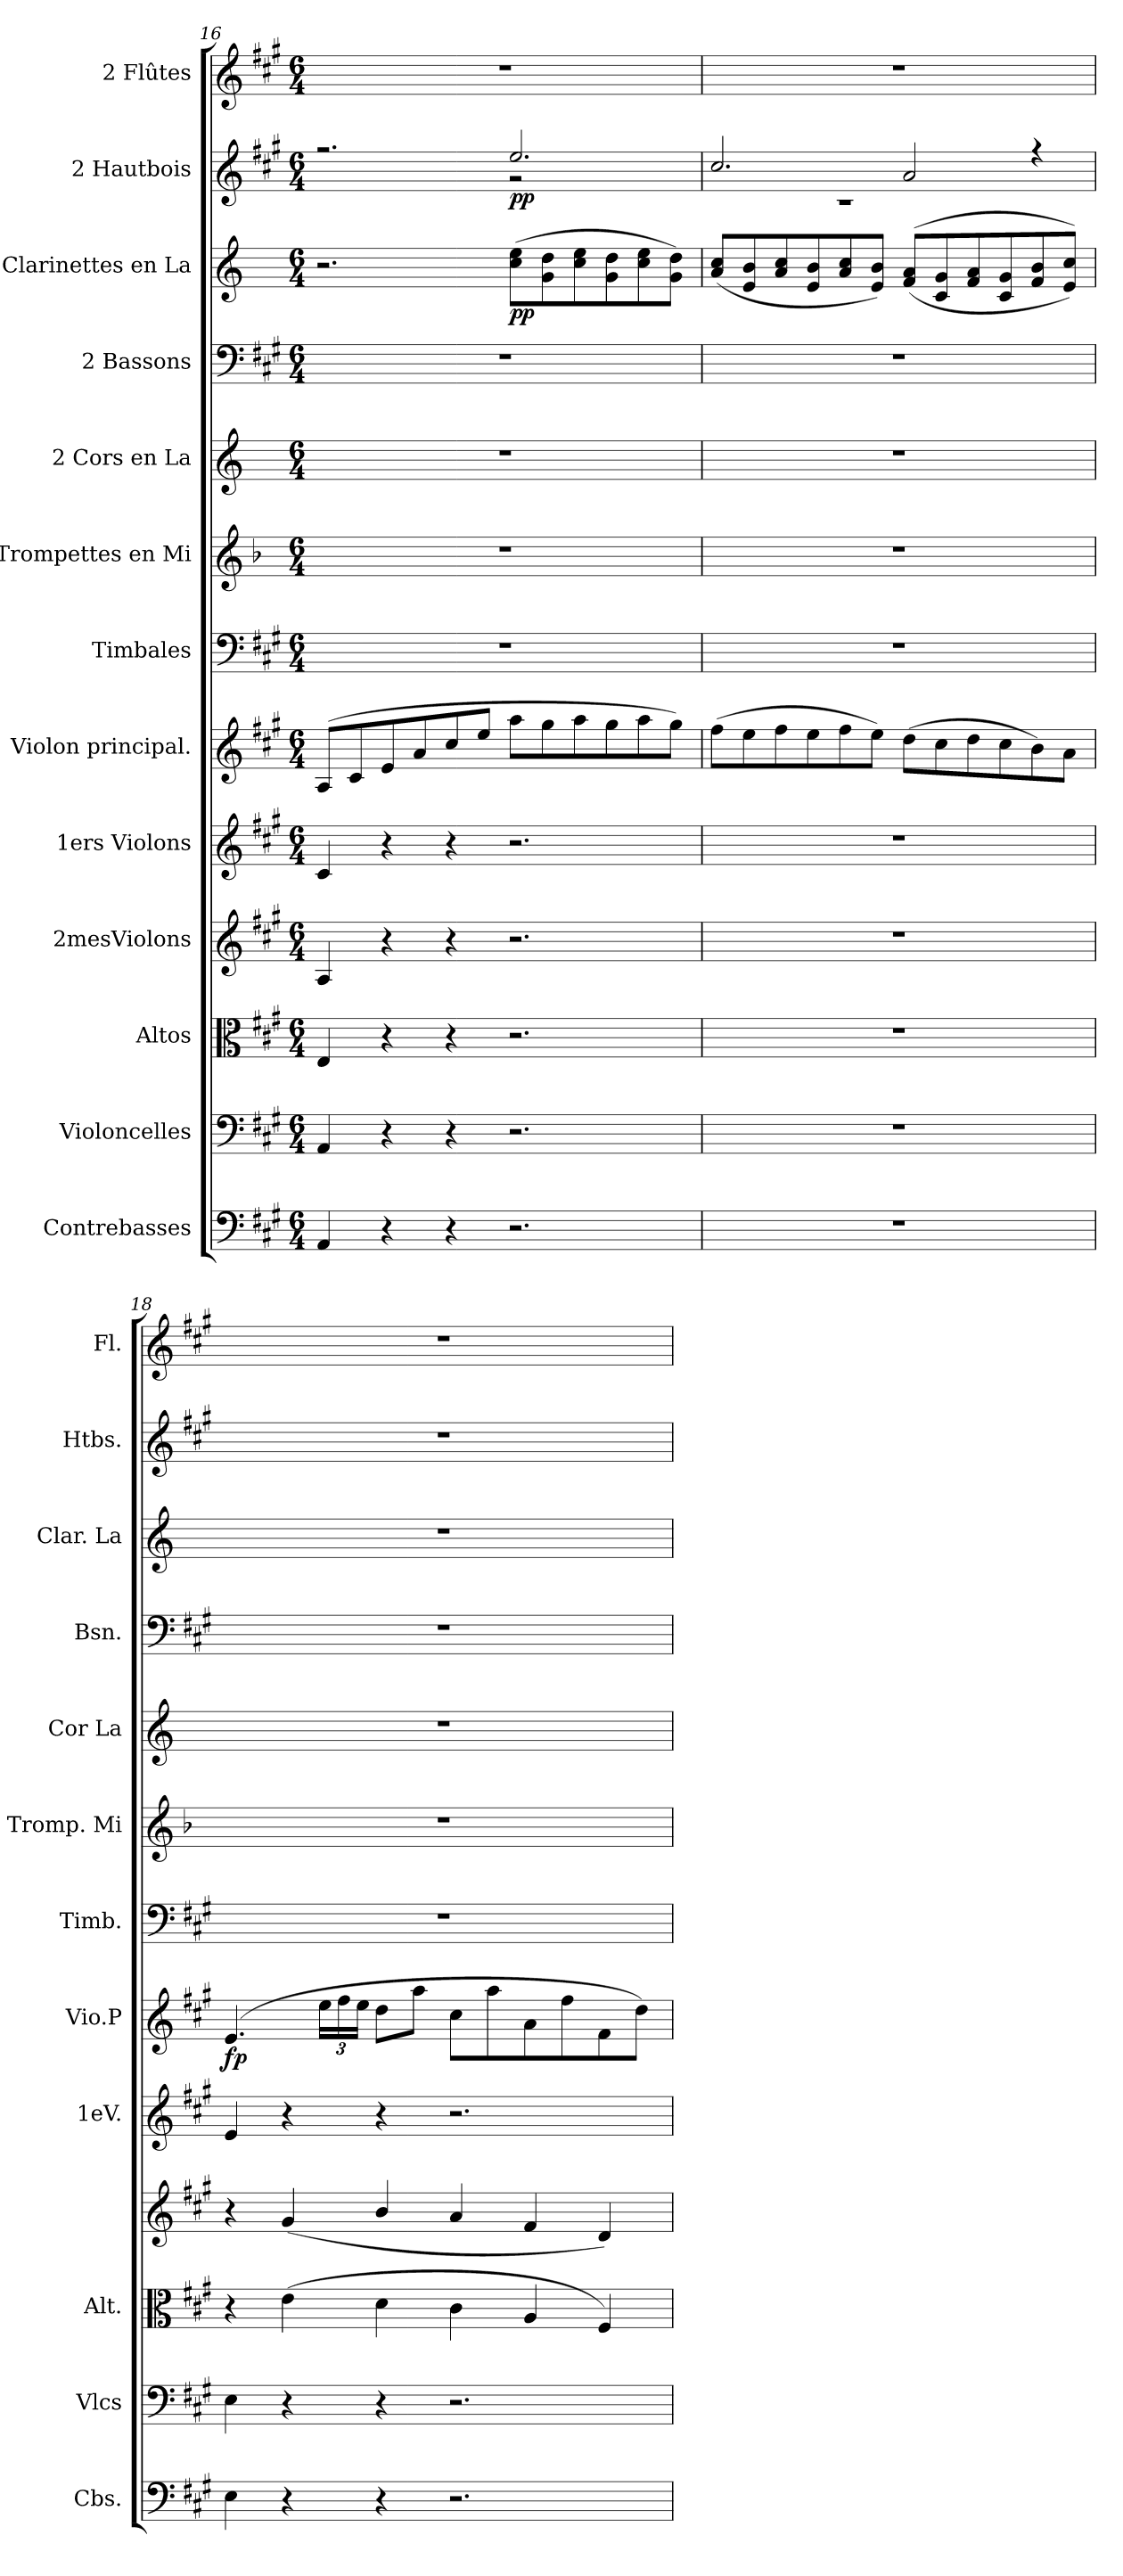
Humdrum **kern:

**kern	**kern	**kern	**kern	**kern	**kern	**dynam	**kern	**kern	**kern	**kern	**kern	**dynam	**kern	**dynam	**kern
*part13	*part12	*part11	*part10	*part9	*part8	*part8	*part7	*part6	*part5	*part4	*part3	*part3	*part2	*part2	*part1
*staff13	*staff12	*staff11	*staff10	*staff9	*staff8	*staff8	*staff7	*staff6	*staff5	*staff4	*staff3	*staff3	*staff2	*staff2	*staff1
*I"Contrebasses	*I"Violoncelles	*I"Altos	*I"2mesViolons	*I"1ers Violons	*I"Violon principal.	*	*I"Timbales	*I"Trompettes en Mi	*I"2 Cors en La	*I"2 Bassons	*I"2 Clarinettes en La	*	*I"2 Hautbois	*	*I"2 Flûtes
*I'Cbs.	*I'Vlcs	*I'Alt.	*	*I'1eV.	*I'Vio.P	*	*I'Timb.	*I'Tromp. Mi	*I'Cor La	*I'Bsn.	*I'Clar. La	*	*I'Htbs.	*	*I'Fl.
*clefF4	*clefF4	*clefC3	*clefG2	*clefG2	*clefG2	*	*clefF4	*clefG2	*clefG2	*clefF4	*clefG2	*	*clefG2	*	*clefG2
*ITrd7c12	*	*	*	*	*	*	*	*ITrd-2c-4	*ITrd2c3	*	*ITrd2c3	*	*	*	*
*k[f#c#g#]	*k[f#c#g#]	*k[f#c#g#]	*k[f#c#g#]	*k[f#c#g#]	*k[f#c#g#]	*	*k[f#c#g#]	*k[f#c#g#]	*k[f#c#g#]	*k[f#c#g#]	*k[f#c#g#]	*	*k[f#c#g#]	*	*k[f#c#g#]
*M6/4	*M6/4	*M6/4	*M6/4	*M6/4	*M6/4	*	*M6/4	*M6/4	*M6/4	*M6/4	*M6/4	*	*M6/4	*	*M6/4
=16	=16	=16	=16	=16	=16	=16	=16	=16	=16	=16	=16	=16	=16	=16	=16
*	*	*	*	*	*	*	*	*	*	*	*	*	*^	*	*
4AAA/	4AA/	4E/	4A/	4c#/	(>8A/L	.	1.r	1.r	1.r	1.r	2.r	.	2.rff	2.ryy	.	1.r
.	.	.	.	.	8c#/	.	.	.	.	.	.	.	.	.	.	.
4r	4r	4r	4r	4r	8e/	.	.	.	.	.	.	.	.	.	.	.
.	.	.	.	.	8a/	.	.	.	.	.	.	.	.	.	.	.
4r	4r	4r	4r	4r	8cc#/	.	.	.	.	.	.	.	.	.	.	.
.	.	.	.	.	8ee/J	.	.	.	.	.	.	.	.	.	.	.
!	!	!	!	!	!	!	!	!	!	!	!	!LO:DY:b	!	!	!LO:DY:b	!
2.r	2.r	2.r	2.r	2.r	8aa\L	.	.	.	.	.	(>8a\ 8cc#\L	pp	2.ee/	2r	pp	.
.	.	.	.	.	8gg#\	.	.	.	.	.	8e\ 8b\	.	.	.	.	.
.	.	.	.	.	8aa\	.	.	.	.	.	8a\ 8cc#\	.	.	.	.	.
.	.	.	.	.	8gg#\	.	.	.	.	.	8e\ 8b\	.	.	.	.	.
.	.	.	.	.	8aa\	.	.	.	.	.	8a\ 8cc#\	.	.	4ryy	.	.
.	.	.	.	.	8gg#\J)	.	.	.	.	.	8e\ 8b\J)	.	.	.	.	.
=17	=17	=17	=17	=17	=17	=17	=17	=17	=17	=17	=17	=17	=17	=17	=17	=17
1.r	1.r	1.r	1.r	1.r	(>8ff#\L	.	1.r	1.r	1.r	1.r	(<8f#/ 8a/L	.	2.cc#/	2ryy	.	1.r
.	.	.	.	.	8ee\	.	.	.	.	.	8c#/ 8g#/	.	.	.	.	.
.	.	.	.	.	8ff#\	.	.	.	.	.	8f#/ 8a/	.	.	.	.	.
.	.	.	.	.	8ee\	.	.	.	.	.	8c#/ 8g#/	.	.	.	.	.
.	.	.	.	.	8ff#\	.	.	.	.	.	8f#/ 8a/	.	.	1r	.	.
.	.	.	.	.	8ee\J)	.	.	.	.	.	8c#/ 8g#/J)	.	.	.	.	.
.	.	.	.	.	(>8dd\L	.	.	.	.	.	(<(<8d/ 8f#/L	.	2a/	.	.	.
.	.	.	.	.	8cc#\	.	.	.	.	.	8A/ 8e/	.	.	.	.	.
.	.	.	.	.	8dd\	.	.	.	.	.	8d/ 8f#/	.	.	.	.	.
.	.	.	.	.	8cc#\	.	.	.	.	.	8A/ 8e/	.	.	.	.	.
.	.	.	.	.	8b\)	.	.	.	.	.	8d/ 8g#/	.	4r	.	.	.
.	.	.	.	.	8a\J	.	.	.	.	.	8c#/ 8a/J))	.	.	.	.	.
*	*	*	*	*	*	*	*	*	*	*	*	*	*v	*v	*	*
=18	=18	=18	=18	=18	=18	=18	=18	=18	=18	=18	=18	=18	=18	=18	=18
!	!	!	!	!	!	!LO:DY:b	!	!	!	!	!	!	!	!	!
4EE\	4E\	4r	4r	4e/	(>4.e/	fp	1.r	1.r	1.r	1.r	1.r	.	1.r	.	1.r
4r	4r	(>4e\	(<4g#/	4r	.	.	.	.	.	.	.	.	.	.	.
*	*	*	*	*	*Xbrackettup	*	*	*	*	*	*	*	*	*	*
.	.	.	.	.	24ee\LL	.	.	.	.	.	.	.	.	.	.
.	.	.	.	.	24ff#\	.	.	.	.	.	.	.	.	.	.
.	.	.	.	.	24ee\JJ	.	.	.	.	.	.	.	.	.	.
4r	4r	4d\	4b/	4r	8dd\L	.	.	.	.	.	.	.	.	.	.
.	.	.	.	.	8aa\J	.	.	.	.	.	.	.	.	.	.
2.r	2.r	4c#\	4a/	2.r	8cc#\L	.	.	.	.	.	.	.	.	.	.
.	.	.	.	.	8aa\	.	.	.	.	.	.	.	.	.	.
.	.	4A/	4f#/	.	8a\	.	.	.	.	.	.	.	.	.	.
.	.	.	.	.	8ff#\	.	.	.	.	.	.	.	.	.	.
.	.	4F#/)	4d/)	.	8f#\	.	.	.	.	.	.	.	.	.	.
.	.	.	.	.	8dd\J)	.	.	.	.	.	.	.	.	.	.
=	=	=	=	=	=	=	=	=	=	=	=	=	=	=	=
*-	*-	*-	*-	*-	*-	*-	*-	*-	*-	*-	*-	*-	*-	*-	*-
